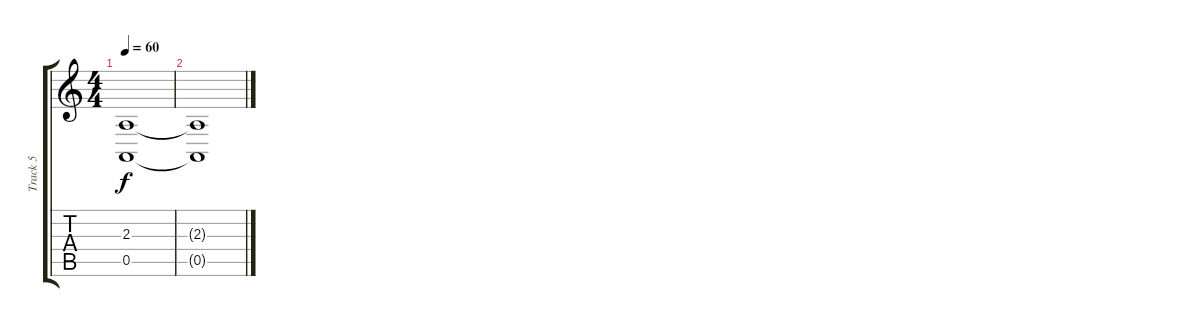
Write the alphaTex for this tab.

\track ("Track 5" "Track 5") {instrument acousticgrandpiano}
\staff {score tabs}
\tuning (E4 B3 G3 D3 A2 E2) {hide}
\ts (4 4)
\tempo 60
\clef g2
\ks c
(2.3 0.5).1{dy f} |
(2.3{t} 0.5{t}).1
